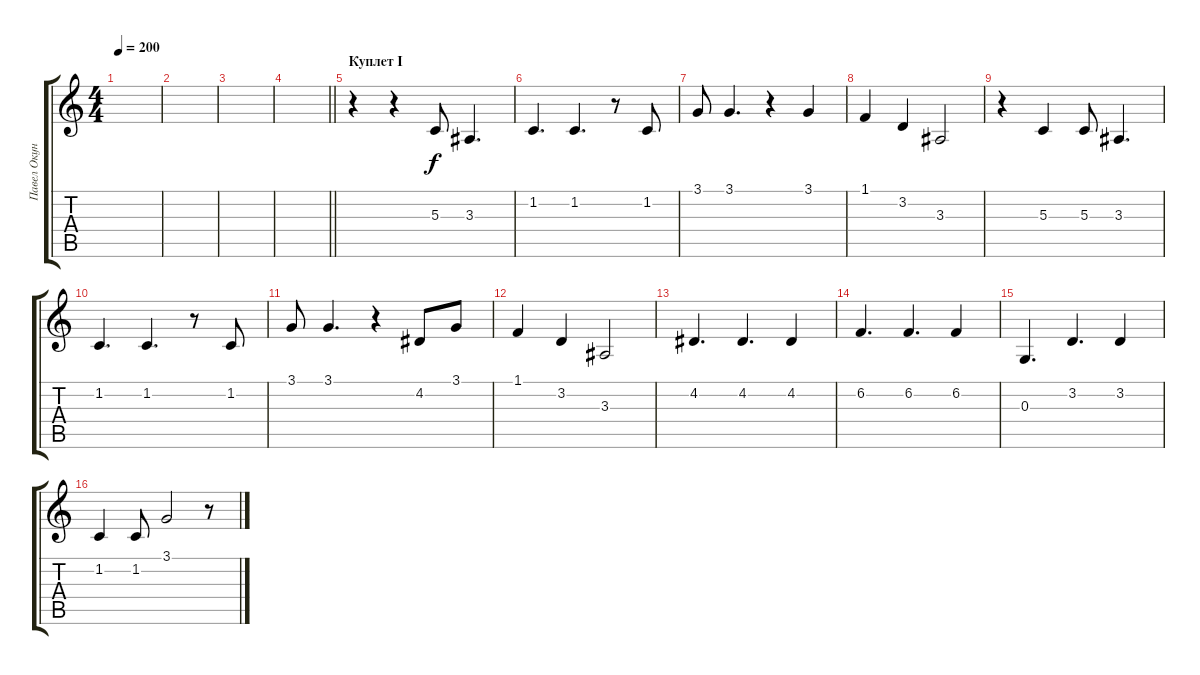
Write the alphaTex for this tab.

\track ("Павел Окунев" "Павел Окун") {instrument violin}
\staff {score tabs}
\tuning (E4 B3 G3 D3 A2 E2) {hide}
\ts (4 4)
\tempo 200
\clef g2
\ks c
|
|
|
\barLineRight lightlight
|
\section ("" "Куплет I")
r.4 r.4 5.3.8 3.3.4{d} |
1.2.4{d} 1.2.4{d} r.8 1.2.8 |
3.1.8 3.1.4{d} r.4 3.1.4 |
1.1.4 3.2.4 3.3.2 |
r.4 5.3.4 5.3.8 3.3.4{d} |
1.2.4{d} 1.2.4{d} r.8 1.2.8 |
3.1.8 3.1.4{d} r.4 4.2.8 3.1.8 |
1.1.4 3.2.4 3.3.2 |
4.2.4{d} 4.2.4{d} 4.2.4 |
6.2.4{d} 6.2.4{d} 6.2.4 |
0.3.4{d} 3.2.4{d} 3.2.4 |
1.2.4 1.2.8 3.1.2 r.8
